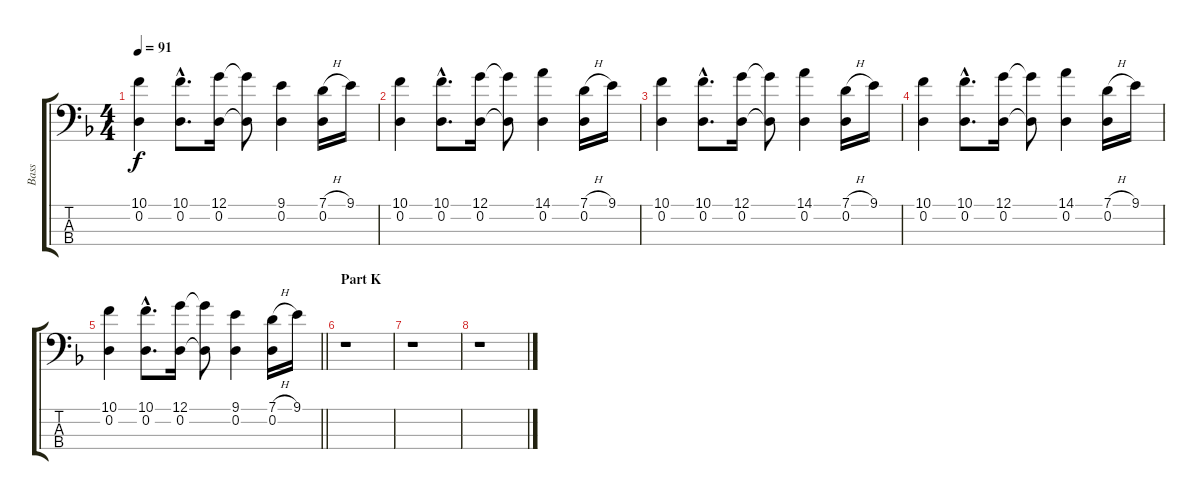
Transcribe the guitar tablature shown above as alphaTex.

\track ("Bass" "Bass") {instrument electricbasspick}
\staff {score tabs}
\tuning (G2 D2 A1 E1) {hide}
\ts (4 4)
\tempo 91
\clef f4
\ks f
(10.1 0.2).4{dy f} (10.1{hac} 0.2{hac}).8{d} (12.1 0.2).16 (12.1{t} 0.2{t}).8 (9.1 0.2).4 (7.1{h} 0.2).16 9.1.16 |
(10.1 0.2).4 (10.1{hac} 0.2{hac}).8{d} (12.1 0.2).16 (12.1{t} 0.2{t}).8 (14.1 0.2).4 (7.1{h} 0.2).16 9.1.16 |
(10.1 0.2).4 (10.1{hac} 0.2{hac}).8{d} (12.1 0.2).16 (12.1{t} 0.2{t}).8 (14.1 0.2).4 (7.1{h} 0.2).16 9.1.16 |
(10.1 0.2).4 (10.1{hac} 0.2{hac}).8{d} (12.1 0.2).16 (12.1{t} 0.2{t}).8 (14.1 0.2).4 (7.1{h} 0.2).16 9.1.16 |
\barLineRight lightlight
(10.1 0.2).4 (10.1{hac} 0.2{hac}).8{d} (12.1 0.2).16 (12.1{t} 0.2{t}).8 (9.1 0.2).4 (7.1{h} 0.2).16 9.1.16 |
\section ("" "Part K")
r.1 |
r.1 |
r.1
